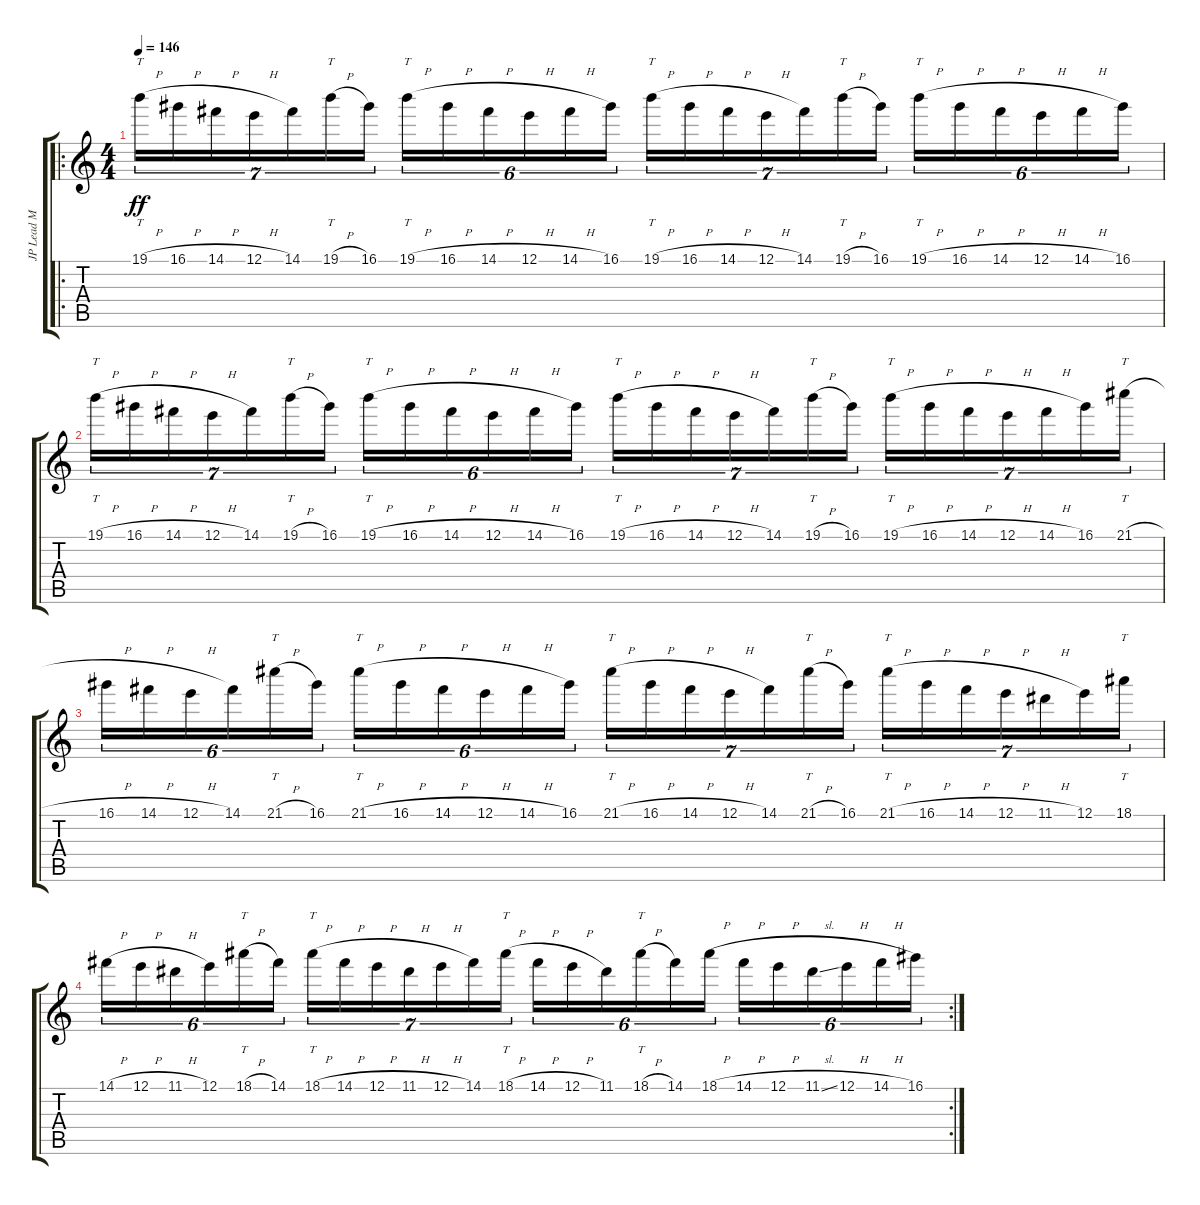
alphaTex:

\track ("JP Lead M" "JP Lead M") {instrument distortionguitar}
\staff {score tabs}
\tuning (E4 B3 G3 D3 A2 E2) {hide}
\ro
\ts (4 4)
\tempo 146
\clef g2
\ks c
19.1{h}.16{tt tu (7 4) dy ff} 16.1{h}.16{tu (7 4)} 14.1{h}.16{tu (7 4)} 12.1{h}.16{tu (7 4)} 14.1.16{tu (7 4)} 19.1{h}.16{tt tu (7 4)} 16.1.16{tu (7 4)} 19.1{h}.16{tt tu (6 4)} 16.1{h}.16{tu (6 4)} 14.1{h}.16{tu (6 4)} 12.1{h}.16{tu (6 4)} 14.1{h}.16{tu (6 4)} 16.1.16{tu (6 4)} 19.1{h}.16{tt tu (7 4)} 16.1{h}.16{tu (7 4)} 14.1{h}.16{tu (7 4)} 12.1{h}.16{tu (7 4)} 14.1.16{tu (7 4)} 19.1{h}.16{tt tu (7 4)} 16.1.16{tu (7 4)} 19.1{h}.16{tt tu (6 4)} 16.1{h}.16{tu (6 4)} 14.1{h}.16{tu (6 4)} 12.1{h}.16{tu (6 4)} 14.1{h}.16{tu (6 4)} 16.1.16{tu (6 4)} |
19.1{h}.16{tt tu (7 4)} 16.1{h}.16{tu (7 4)} 14.1{h}.16{tu (7 4)} 12.1{h}.16{tu (7 4)} 14.1.16{tu (7 4)} 19.1{h}.16{tt tu (7 4)} 16.1.16{tu (7 4)} 19.1{h}.16{tt tu (6 4)} 16.1{h}.16{tu (6 4)} 14.1{h}.16{tu (6 4)} 12.1{h}.16{tu (6 4)} 14.1{h}.16{tu (6 4)} 16.1.16{tu (6 4)} 19.1{h}.16{tt tu (7 4)} 16.1{h}.16{tu (7 4)} 14.1{h}.16{tu (7 4)} 12.1{h}.16{tu (7 4)} 14.1.16{tu (7 4)} 19.1{h}.16{tt tu (7 4)} 16.1.16{tu (7 4)} 19.1{h}.16{tt tu (7 4)} 16.1{h}.16{tu (7 4)} 14.1{h}.16{tu (7 4)} 12.1{h}.16{tu (7 4)} 14.1{h}.16{tu (7 4)} 16.1.16{tu (7 4)} 21.1{h}.16{tt tu (7 4)} |
16.1{h}.16{tu (6 4)} 14.1{h}.16{tu (6 4)} 12.1{h}.16{tu (6 4)} 14.1.16{tu (6 4)} 21.1{h}.16{tt tu (6 4)} 16.1.16{tu (6 4)} 21.1{h}.16{tt tu (6 4)} 16.1{h}.16{tu (6 4)} 14.1{h}.16{tu (6 4)} 12.1{h}.16{tu (6 4)} 14.1{h}.16{tu (6 4)} 16.1.16{tu (6 4)} 21.1{h}.16{tt tu (7 4)} 16.1{h}.16{tu (7 4)} 14.1{h}.16{tu (7 4)} 12.1{h}.16{tu (7 4)} 14.1.16{tu (7 4)} 21.1{h}.16{tt tu (7 4)} 16.1.16{tu (7 4)} 21.1{h}.16{tt tu (7 4)} 16.1{h}.16{tu (7 4)} 14.1{h}.16{tu (7 4)} 12.1{h}.16{tu (7 4)} 11.1{h}.16{tu (7 4)} 12.1.16{tu (7 4)} 18.1.16{tt tu (7 4)} |
\rc 2
14.1{h}.16{tu (6 4)} 12.1{h}.16{tu (6 4)} 11.1{h}.16{tu (6 4)} 12.1.16{tu (6 4)} 18.1{h}.16{tt tu (6 4)} 14.1.16{tu (6 4)} 18.1{h}.16{tt tu (7 4)} 14.1{h}.16{tu (7 4)} 12.1{h}.16{tu (7 4)} 11.1{h}.16{tu (7 4)} 12.1{h}.16{tu (7 4)} 14.1.16{tu (7 4)} 18.1{h}.16{tt tu (7 4)} 14.1{h}.16{tu (6 4)} 12.1{h}.16{tu (6 4)} 11.1.16{tu (6 4)} 18.1{h}.16{tt tu (6 4)} 14.1.16{tu (6 4)} 18.1{h}.16{tu (6 4)} 14.1{h}.16{tu (6 4)} 12.1{h}.16{tu (6 4)} 11.1{sl}.16{tu (6 4)} 12.1{h}.16{tu (6 4)} 14.1{h}.16{tu (6 4)} 16.1.16{tu (6 4)}
